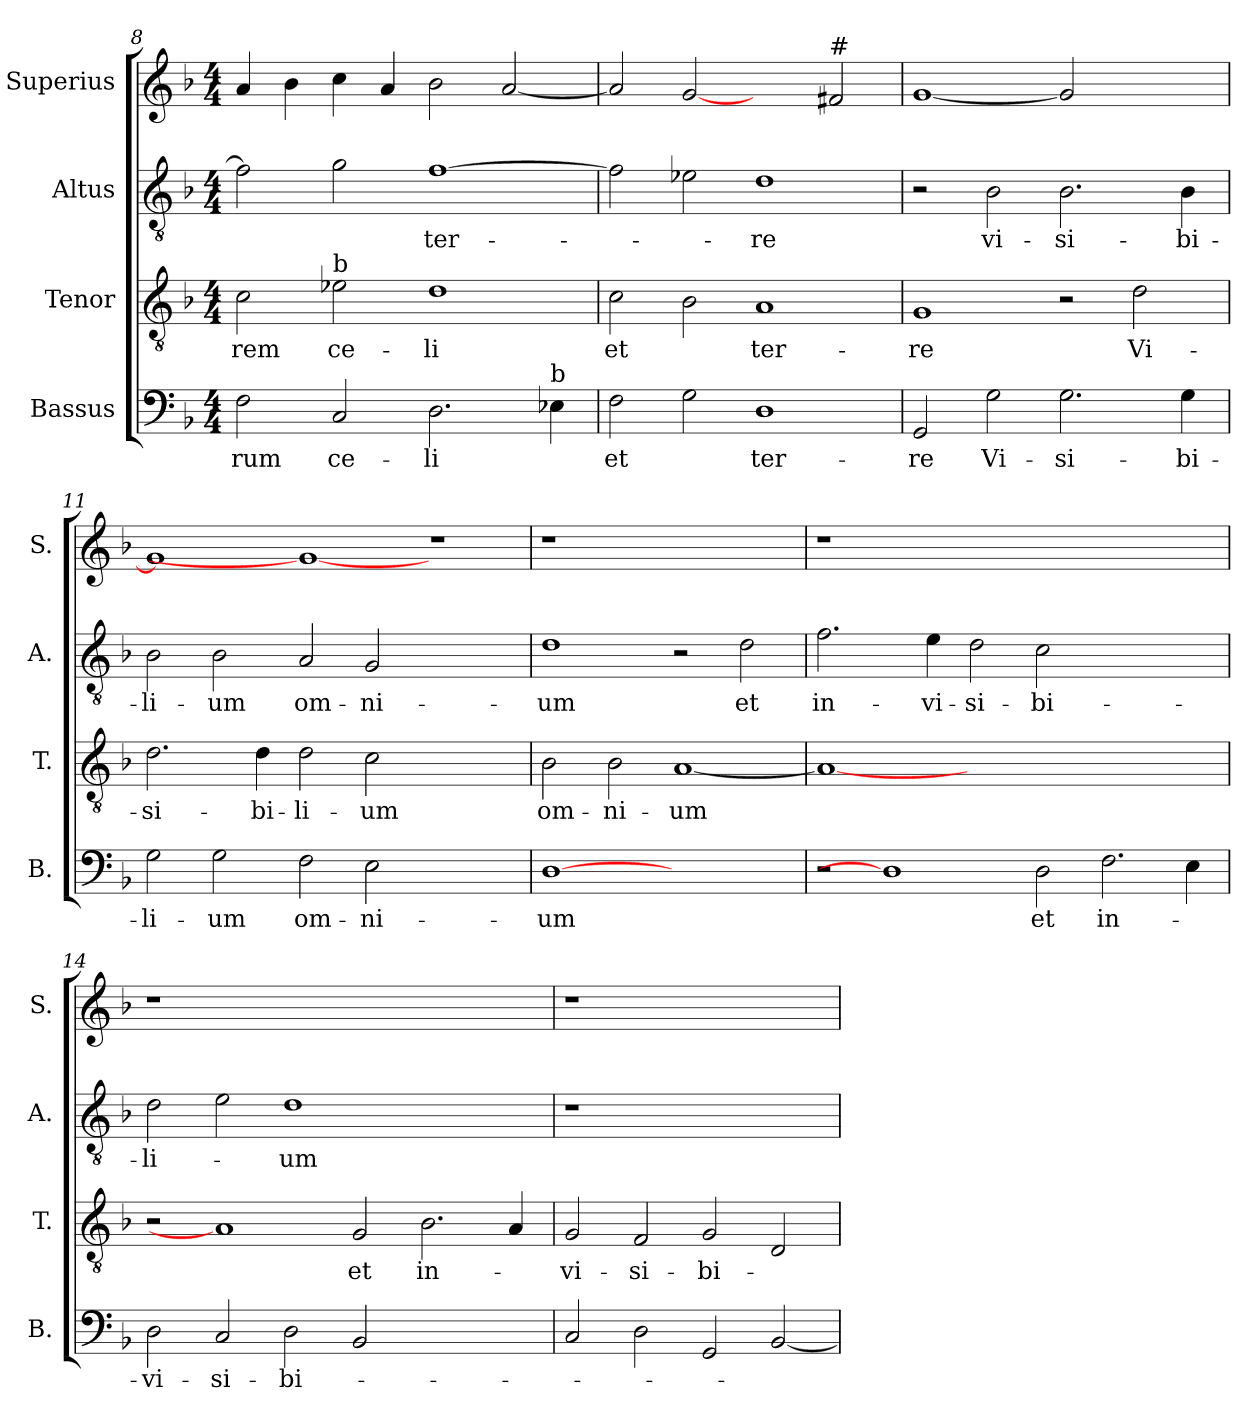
**kern	**text	**kern	**text	**kern	**text	**kern
*part4	*part4	*part3	*part3	*part2	*part2	*part1
*staff4	*staff4	*staff3	*staff3	*staff2	*staff2	*staff1
*I"Bassus	*	*I"Tenor	*	*I"Altus	*	*I"Superius
*I'B.	*	*I'T.	*	*I'A.	*	*I'S.
*clefF4	*	*clefGv2	*	*clefGv2	*	*clefG2
*	*	*ITrd7c12	*	*ITrd7c12	*	*
*k[b-]	*	*k[b-]	*	*k[b-]	*	*k[b-]
*F:	*	*F:	*	*F:	*	*F:
*M4/4	*	*M4/4	*	*M4/4	*	*M4/4
=8	=8	=8	=8	=8	=8	=8
!	!LO:LY:b:color=#000000	!	!	!	!	!
!	!	!	!LO:LY:b:color=#000000	!	!	!
2Fi\	-rum	2Ci\	-rem	2Fi\]	.	4ai/
.	.	.	.	.	.	4b-i\
!	!LO:LY:b:color=#000000	!	!	!	!	!
!	!	!LO:TX:a:t=b	!	!	!	!
!	!	!	!LO:LY:b:color=#000000	!	!	!
2Ci/	ce-	2E-j\	ce-	2Gi\	.	4cci\
.	.	.	.	.	.	4ai/
!	!LO:LY:b:color=#000000	!	!	!	!	!
!	!	!	!LO:LY:b:color=#000000	!	!	!
!	!	!	!	!	!LO:LY:b:color=#000000	!
2.Di\	-li	1Di	-li	[>1Fi	ter-	2b-i\
.	.	.	.	.	.	[<2ai/
!LO:TX:a:t=b	!	!	!	!	!	!
4E-j\	.	.	.	.	.	.
=9	=9	=9	=9	=9	=9	=9
!	!LO:LY:b:color=#000000	!	!	!	!	!
!	!	!	!LO:LY:b:color=#000000	!	!	!
2Fi\	et	2Ci\	et	2Fi\]	.	2ai/]
2Gi\	.	2BB-i\	.	2E-Xi\	.	[2gi
!	!LO:LY:b:color=#000000	!	!	!	!	!
!	!	!	!LO:LY:b:color=#000000	!	!	!
!	!	!	!	!	!LO:LY:b:color=#000000	!
1Di	ter-	1AAi	ter-	1Di	-re	2ryy
!	!	!	!	!	!	!LO:TX:a:t=#
.	.	.	.	.	.	2f#j/
=10	=10	=10	=10	=10	=10	=10
!	!LO:LY:b:color=#000000	!	!	!	!	!
!	!	!	!LO:LY:b:color=#000000	!	!	!
2GGi/	-re	1GGi	-re	2r	.	[<1gi
!	!LO:LY:b:color=#000000	!	!	!	!	!
!	!	!	!	!	!LO:LY:b:color=#000000	!
2Gi\	Vi-	.	.	2BB-i\	vi-	.
!	!LO:LY:b:color=#000000	!	!	!	!	!
!	!	!	!	!	!LO:LY:b:color=#000000	!
2.Gi\	-si-	2r	.	2.BB-i\	-si-	2gi]
!	!	!	!LO:LY:b:color=#000000	!	!	!
.	.	2Di\	Vi-	.	.	2ryy
!	!LO:LY:b:color=#000000	!	!	!	!	!
!	!	!	!	!	!LO:LY:b:color=#000000	!
4Gi\	-bi-	.	.	4BB-i\	-bi-	.
!!LO:LB:g=z
=11	=11	=11	=11	=11	=11	=11
!	!LO:LY:b:color=#000000	!	!	!	!	!
!	!	!	!LO:LY:b:color=#000000	!	!	!
!	!	!	!	!	!LO:LY:b:color=#000000	!
2Gi\	-li-	2.Di\	-si-	2BB-i\	-li-	1gi]
!	!LO:LY:b:color=#000000	!	!	!	!	!
!	!	!	!	!	!LO:LY:b:color=#000000	!
2Gi\	-um	.	.	2BB-i\	-um	.
!	!	!	!LO:LY:b:color=#000000	!	!	!
.	.	4Di\	-bi-	.	.	.
!	!LO:LY:b:color=#000000	!	!	!	!	!
!	!	!	!LO:LY:b:color=#000000	!	!	!
!	!	!	!	!	!LO:LY:b:color=#000000	!
2Fi\	om-	2Di\	-li-	2AAi/	om-	1gi_
!	!LO:LY:b:color=#000000	!	!	!	!	!
!	!	!	!LO:LY:b:color=#000000	!	!	!
!	!	!	!	!	!LO:LY:b:color=#000000	!
2Ei\	-ni-	2Ci\	-um	2GGi/	-ni-	.
1ryy	.	1ryy	.	1ryy	.	1r
=12	=12	=12	=12	=12	=12	=12
!	!LO:LY:b:color=#000000	!	!	!	!	!
!	!	!	!LO:LY:b:color=#000000	!	!	!
!	!	!	!	!	!LO:LY:b:color=#000000	!LO:N:vis=1
[1Di	-um	2BB-i\	om-	1Di	-um	1r
!	!	!	!LO:LY:b:color=#000000	!	!	!
.	.	2BB-i\	-ni-	.	.	.
!	!	!	!LO:LY:b:color=#000000	!	!	!
1ryy	.	[<1AAi	-um	2r	.	1ryy
!	!	!	!	!	!LO:LY:b:color=#000000	!
.	.	.	.	2Di\	et	.
=13	=13	=13	=13	=13	=13	=13
!	!	!	!	!	!LO:LY:b:color=#000000	!LO:N:vis=1
2r	.	1AAi_<	.	2.Fi\	in-	1r
1Di]	.	.	.	.	.	.
!	!	!	!	!	!LO:LY:b:color=#000000	!
.	.	.	.	4Ei\	-vi-	.
!	!	!	!	!	!LO:LY:b:color=#000000	!
.	.	0ryy	.	2Di\	-si-	0ryy
!	!LO:LY:b:color=#000000	!	!	!	!	!
!	!	!	!	!	!LO:LY:b:color=#000000	!
2Di\	et	.	.	2Ci\	-bi-	.
!	!LO:LY:b:color=#000000	!	!	!	!	!
2.Fi\	in-	.	.	1ryy	.	.
4Ei\	.	.	.	.	.	.
=14	=14	=14	=14	=14	=14	=14
!	!LO:LY:b:color=#000000	!	!	!	!	!
!	!	!	!	!	!LO:LY:b:color=#000000	!LO:N:vis=1
2Di\	-vi-	2r	.	2Di\	-li-	1r
!	!LO:LY:b:color=#000000	!	!	!	!	!
2Ci/	-si-	1AAi]	.	2Ei\	.	.
!	!LO:LY:b:color=#000000	!	!	!	!	!
!	!	!	!	!	!LO:LY:b:color=#000000	!
2Di\	-bi-	.	.	1Di	-um	0ryy
!	!	!	!LO:LY:b:color=#000000	!	!	!
2BB-i/	.	2GGi/	et	.	.	.
!	!	!	!LO:LY:b:color=#000000	!	!	!
1ryy	.	2.BB-i\	in-	1ryy	.	.
.	.	4AAi/	.	.	.	.
=15	=15	=15	=15	=15	=15	=15
!	!	!	!LO:LY:b:color=#000000	!LO:N:vis=1	!	!LO:N:vis=1
2Ci/	.	2GGi/	-vi-	1r	.	1r
!	!	!	!LO:LY:b:color=#000000	!	!	!
2Di\	.	2FFi/	-si-	.	.	.
!	!	!	!LO:LY:b:color=#000000	!	!	!
2GGi/	.	2GGi/	-bi-	1ryy	.	1ryy
[<2BB-i/	.	2DDi/	.	.	.	.
=	=	=	=	=	=	=
*-	*-	*-	*-	*-	*-	*-
